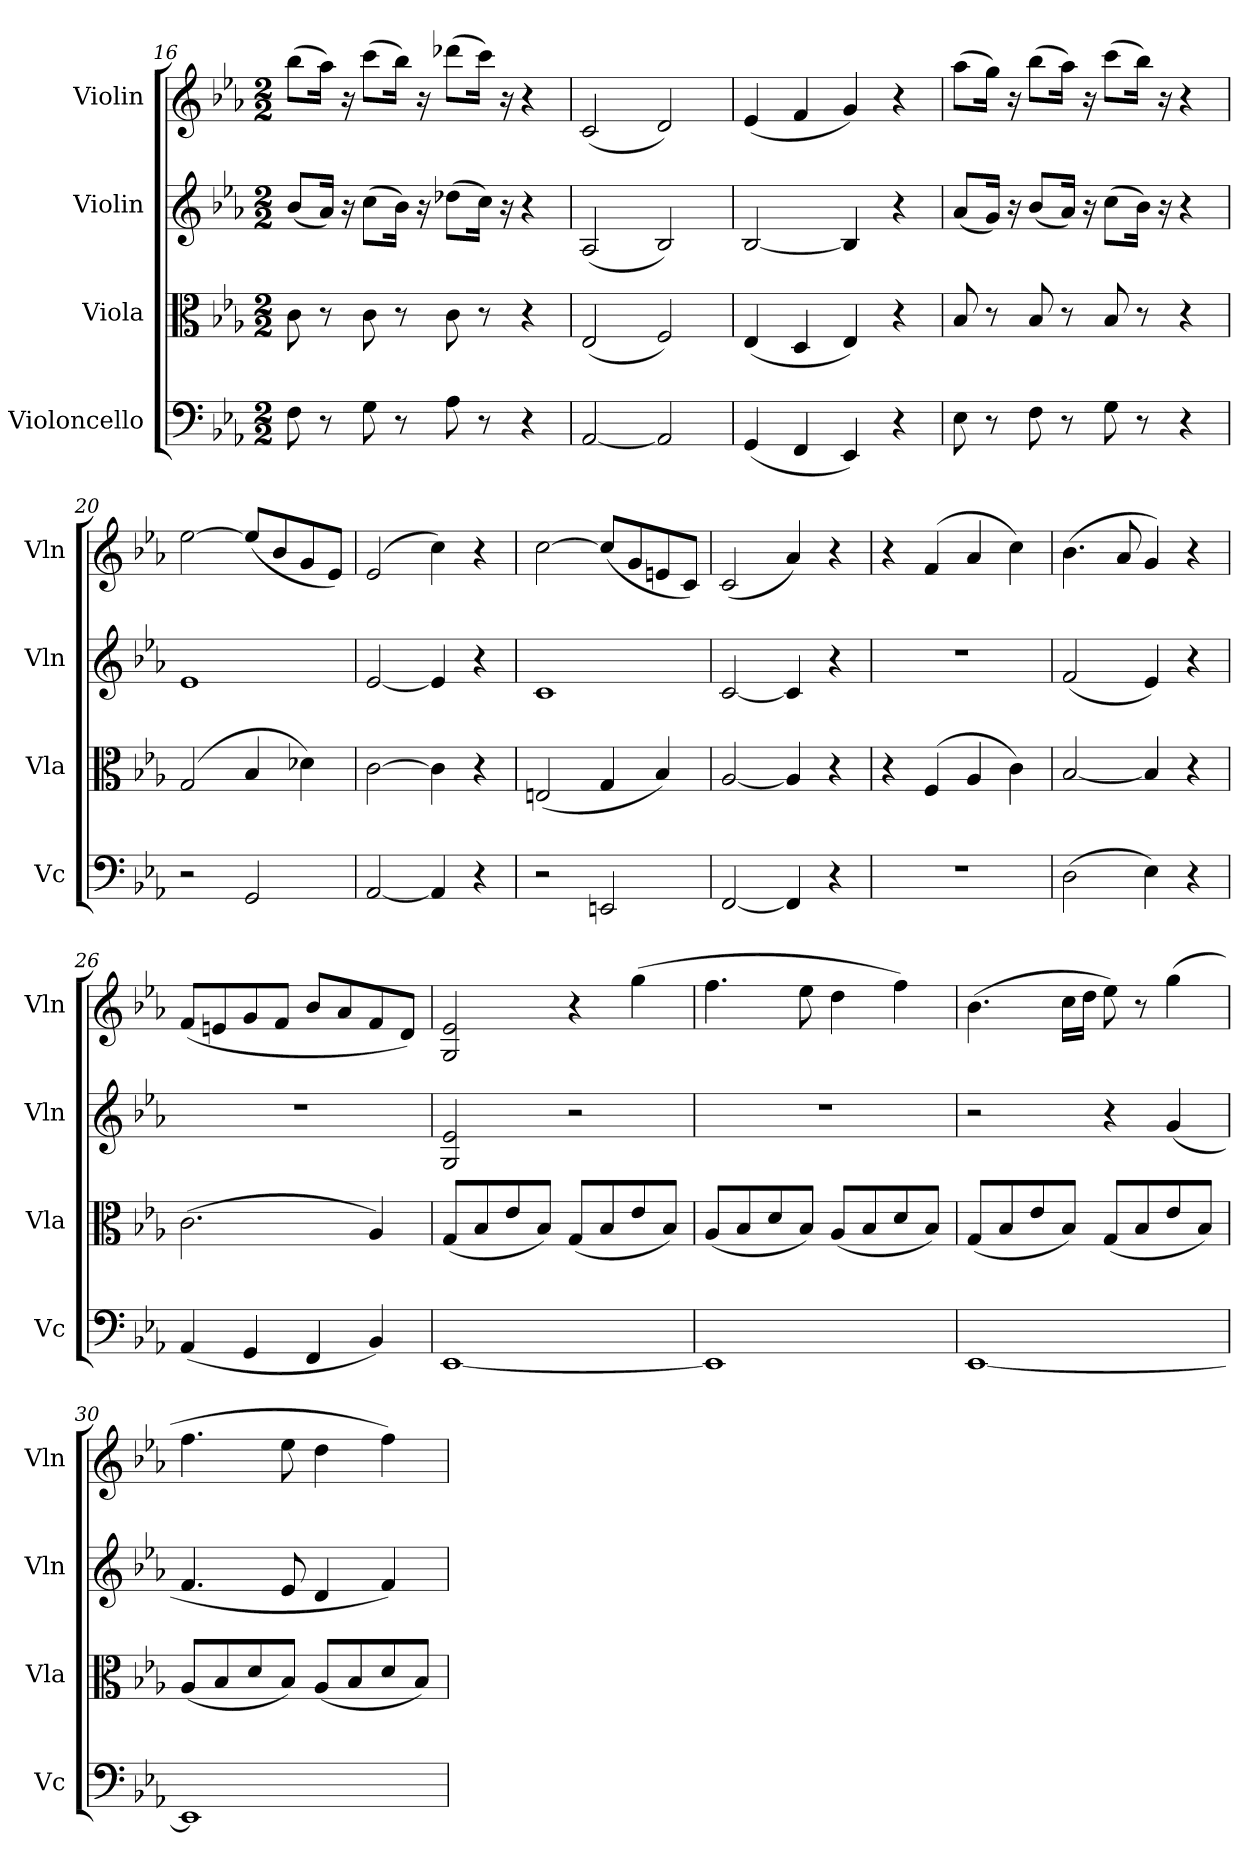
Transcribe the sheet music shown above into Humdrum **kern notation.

**kern	**kern	**kern	**kern
*part4	*part3	*part2	*part1
*staff4	*staff3	*staff2	*staff1
*I"Violoncello	*I"Viola	*I"Violin	*I"Violin
*I'Vc	*I'Vla	*I'Vln	*I'Vln
*clefF4	*clefC3	*clefG2	*clefG2
*k[b-e-a-]	*k[b-e-a-]	*k[b-e-a-]	*k[b-e-a-]
*M2/2	*M2/2	*M2/2	*M2/2
=16	=16	=16	=16
8F\	8c\	(8b-/L	(8bb-\L
8r	8r	16a-/Jk)	16aa-\Jk)
.	.	16r	16r
8G\	8c\	(8cc\L	(8ccc\L
8r	8r	16b-\Jk)	16bb-\Jk)
.	.	16r	16r
8A-\	8c\	(8dd-X\L	(8ddd-X\L
8r	8r	16cc\Jk)	16ccc\Jk)
.	.	16r	16r
4r	4r	4r	4r
=17	=17	=17	=17
[2AA-/	(2E-/	(2A-/	(2c/
2AA-/]	2F/)	2B-/)	2d/)
=18	=18	=18	=18
(4GG/	(4E-/	[2B-/	(4e-/
4FF/	4D/	.	4f/
4EE-/)	4E-/)	4B-/]	4g/)
4r	4r	4r	4r
=19	=19	=19	=19
8E-\	8B-/	(8a-/L	(8aa-\L
8r	8r	16g/Jk)	16gg\Jk)
.	.	16r	16r
8F\	8B-/	(8b-/L	(8bb-\L
8r	8r	16a-/Jk)	16aa-\Jk)
.	.	16r	16r
8G\	8B-/	(8cc\L	(8ccc\L
8r	8r	16b-\Jk)	16bb-\Jk)
.	.	16r	16r
4r	4r	4r	4r
=20	=20	=20	=20
2r	(2G/	1e-	[2ee-\
2GG/	4B-/	.	(8ee-/L]
.	.	.	8b-/
.	4d-X\)	.	8g/
.	.	.	8e-/J)
=21	=21	=21	=21
[2AA-/	[2c\	[2e-/	(2e-/
4AA-/]	4c\]	4e-/]	4cc\)
4r	4r	4r	4r
=22	=22	=22	=22
2r	(2En/	1c	[2cc\
2EEn/	4G/	.	(8cc/L]
.	.	.	8g/
.	4B-/)	.	8en/
.	.	.	8c/J)
=23	=23	=23	=23
[2FF/	[2A-/	[2c/	(2c/
4FF/]	4A-/]	4c/]	4a-/)
4r	4r	4r	4r
=24	=24	=24	=24
1r	4r	1r	4r
.	(4F/	.	(4f/
.	4A-/	.	4a-/
.	4c\)	.	4cc\)
=25	=25	=25	=25
(2D\	[2B-/	(2f/	(4.b-\
.	.	.	8a-/
4E-\)	4B-/]	4e-/)	4g/)
4r	4r	4r	4r
=26	=26	=26	=26
(4AA-/	(2.c\	1r	(8f/L
.	.	.	8en/
4GG/	.	.	8g/
.	.	.	8f/J
4FF/	.	.	8b-/L
.	.	.	8a-/
4BB-/)	4A-/)	.	8f/
.	.	.	8d/J)
=27	=27	=27	=27
[1EE-	(8G/L	2G/ 2e-/	2G/ 2e-/
.	8B-/	.	.
.	8e-/	.	.
.	8B-/J)	.	.
.	(8G/L	2r	4r
.	8B-/	.	.
.	8e-/	.	(4gg\
.	8B-/J)	.	.
=28	=28	=28	=28
1EE-]	(8A-/L	1r	4.ff\
.	8B-/	.	.
.	8d/	.	.
.	8B-/J)	.	8ee-\
.	(8A-/L	.	4dd\
.	8B-/	.	.
.	8d/	.	4ff\)
.	8B-/J)	.	.
=29	=29	=29	=29
[1EE-	(8G/L	2r	(4.b-\
.	8B-/	.	.
.	8e-/	.	.
.	8B-/J)	.	16cc\LL
.	.	.	16dd\JJ
.	(8G/L	4r	8ee-\)
.	8B-/	.	8r
.	8e-/	(4g/	(4gg\
.	8B-/J)	.	.
=30	=30	=30	=30
1EE-]	(8A-/L	4.f/	4.ff\
.	8B-/	.	.
.	8d/	.	.
.	8B-/J)	8e-/	8ee-\
.	(8A-/L	4d/	4dd\
.	8B-/	.	.
.	8d/	4f/)	4ff\)
.	8B-/J)	.	.
=	=	=	=
*-	*-	*-	*-
